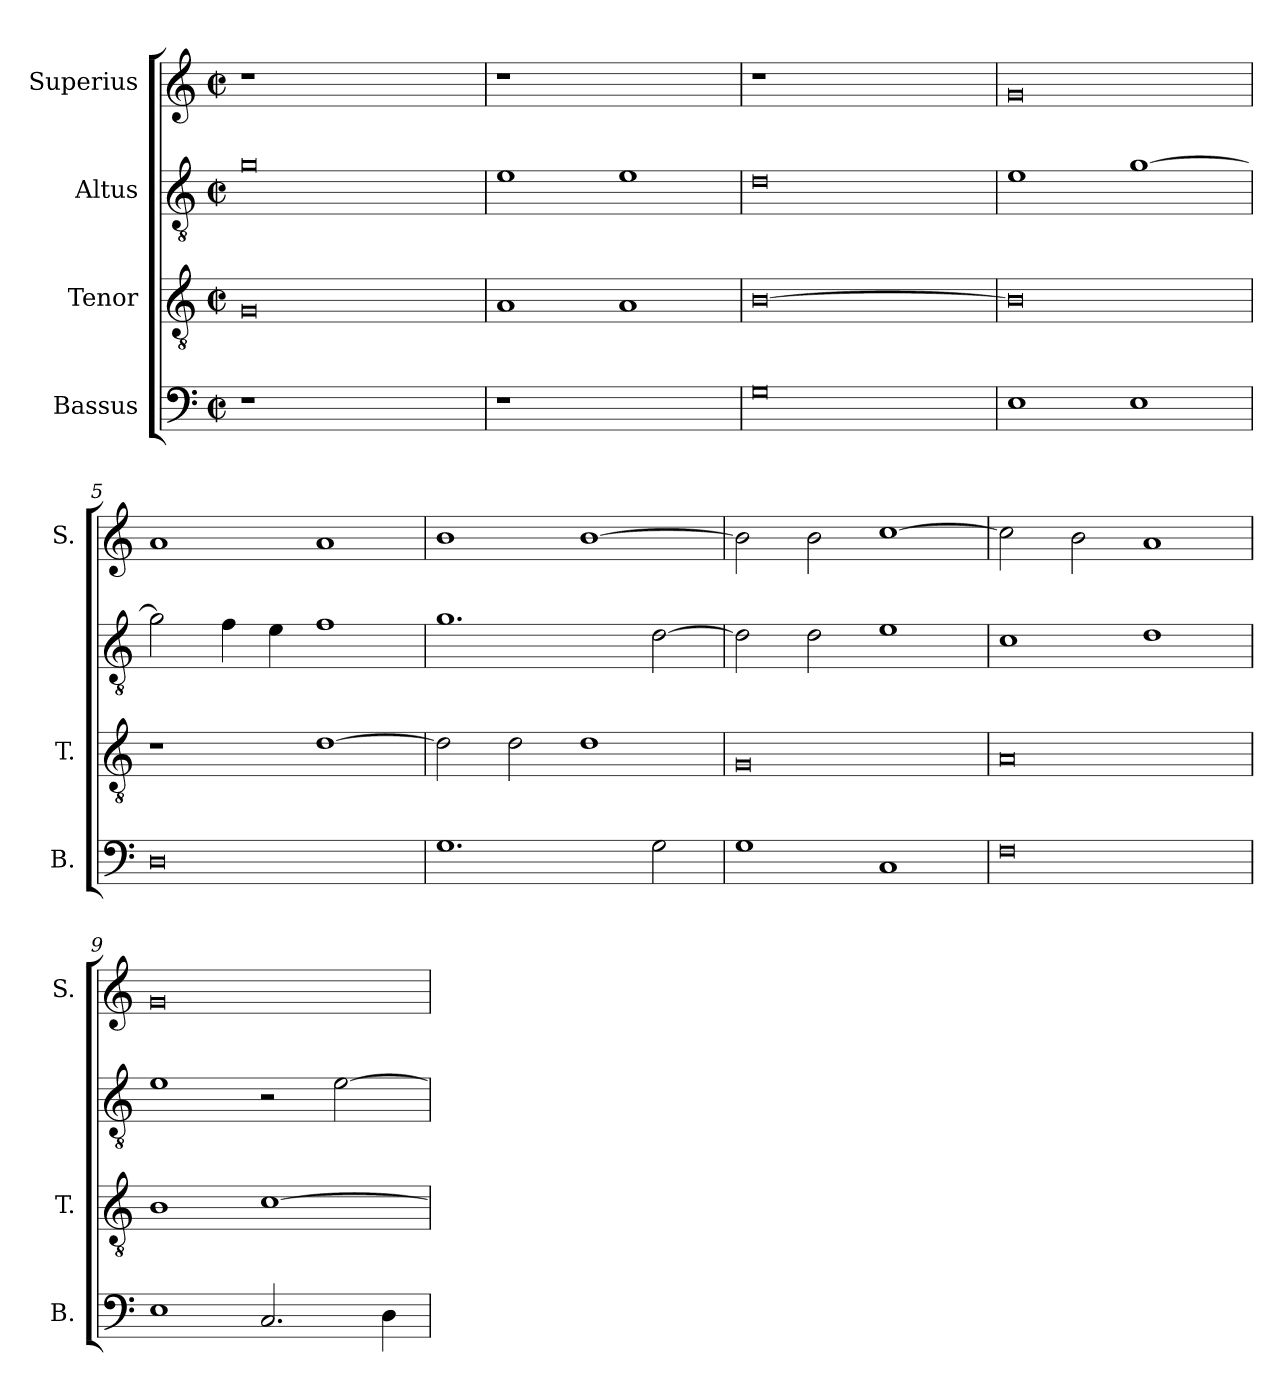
**kern	**kern	**kern	**kern
*part4	*part3	*part2	*part1
*staff4	*staff3	*staff2	*staff1
*I"Bassus	*I"Tenor	*I"Altus	*I"Superius
*I'B.	*I'T.	*	*I'S.
!!LO:PB:g=z
*clefF4	*clefGv2	*clefGv2	*clefG2
*	*ITrd7c12	*ITrd7c12	*
*k[]	*k[]	*k[]	*k[]
*C:	*C:	*C:	*C:
*M2/2	*M2/2	*M2/2	*M2/2
*met(c|)	*met(c|)	*met(c|)	*met(c|)
=1	=1	=1	=1
!LO:N:vis=1	!	!	!LO:N:vis=1
1r	0GGi	0Gi	1r
1ryy	.	.	1ryy
=2	=2	=2	=2
!LO:N:vis=1	!	!	!LO:N:vis=1
1r	1AAi	1Ei	1r
1ryy	1AAi	1Ei	1ryy
=3	=3	=3	=3
!	!	!	!LO:N:vis=1
0Gi	[>0BBi	0Di	1r
.	.	.	1ryy
=4	=4	=4	=4
1Ei	0BBi]	1Ei	0gi
1Ei	.	[>1Gi	.
=5	=5	=5	=5
0Di	1r	2Gi\]	1ai
.	.	4Fi\	.
.	.	4Ei\	.
.	[>1Di	1Fi	1ai
=6	=6	=6	=6
1.Gi	2Di\]	1.Gi	1bi
.	2Di\	.	.
.	1Di	.	[>1bi
2Gi\	.	[>2Di\	.
!!LO:LB:g=z
=7	=7	=7	=7
1Gi	0GGi	2Di\]	2bi\]
.	.	2Di\	2bi\
1Ci	.	1Ei	[>1cci
=8	=8	=8	=8
0Fi	0AAi	1Ci	2cci\]
.	.	.	2bi\
.	.	1Di	1ai
=9	=9	=9	=9
1Ei	1BBi	1Ei	0gi
2.Ci/	[>1Ci	2r	.
.	.	[>2Ei\	.
4Di\	.	.	.
=	=	=	=
*-	*-	*-	*-
